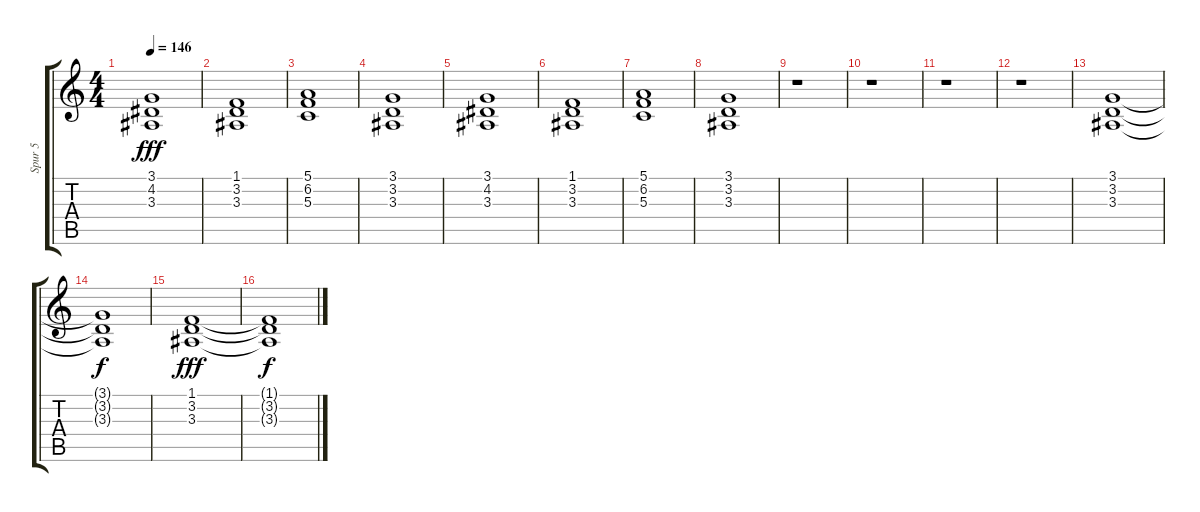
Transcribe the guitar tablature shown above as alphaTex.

\track ("Spur 5" "Spur 5") {instrument pad8sweep}
\staff {score tabs}
\tuning (E4 B3 G3 D3 A2 E2) {hide}
\ts (4 4)
\tempo 146
\clef g2
\ks c
(3.1 4.2 3.3).1{dy fff} |
(1.1 3.2 3.3).1 |
(5.1 6.2 5.3).1 |
(3.1 3.2 3.3).1 |
(3.1 4.2 3.3).1 |
(1.1 3.2 3.3).1 |
(5.1 6.2 5.3).1 |
(3.1 3.2 3.3).1 |
r.1 |
r.1 |
r.1 |
r.1 |
(3.1 3.2 3.3).1 |
(3.1{t} 3.2{t} 3.3{t}).1{dy f} |
(1.1 3.2 3.3).1{dy fff} |
(1.1{t} 3.2{t} 3.3{t}).1{dy f}
